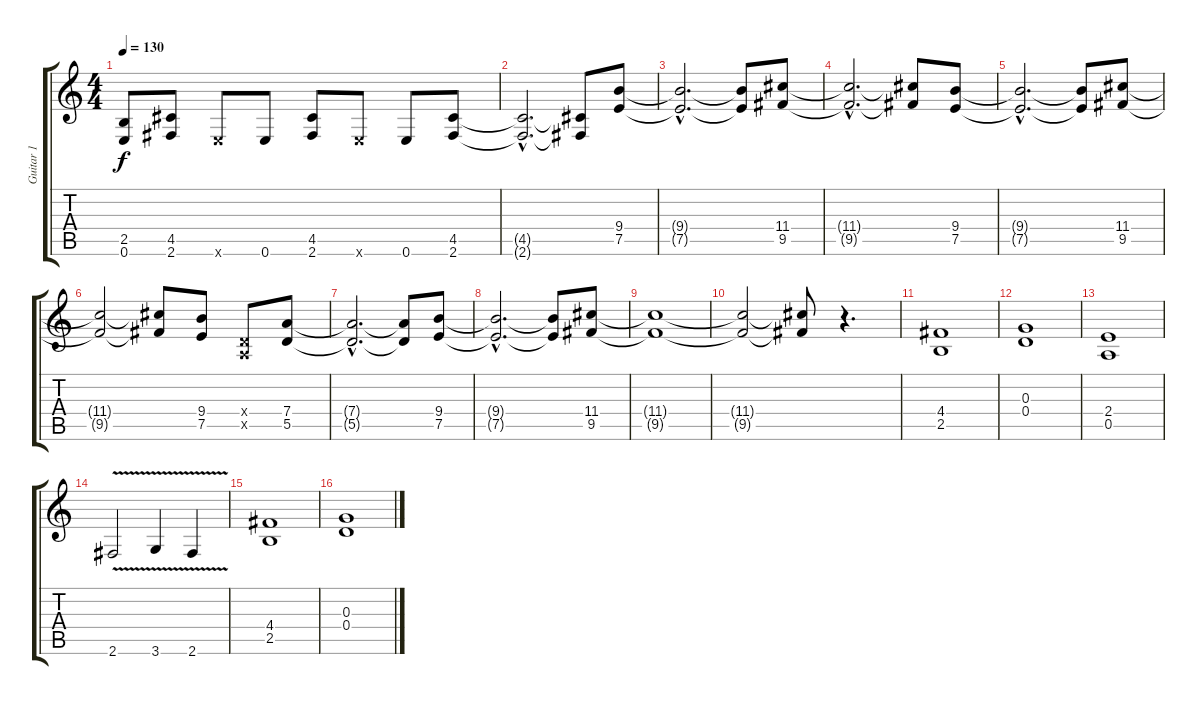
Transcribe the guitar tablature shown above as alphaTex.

\track ("Guitar 1" "Guitar 1") {instrument overdrivenguitar}
\staff {score tabs}
\tuning (E4 B3 G3 D3 A2 E2) {hide}
\ts (4 4)
\tempo 130
\clef g2
\ks c
(2.5 0.6).8{dy f} (4.5 2.6).8 0.6{x}.8 0.6.8 (4.5 2.6).8 0.6{x}.8 0.6.8 (4.5 2.6).8 |
(4.5{hac t} 2.6{hac t}).2{d} (4.5{t} 2.6{t}).8 (9.4 7.5).8 |
(9.4{hac t} 7.5{hac t}).2{d} (9.4{t} 7.5{t}).8 (11.4 9.5).8 |
(11.4{hac t} 9.5{hac t}).2{d} (11.4{t} 9.5{t}).8 (9.4 7.5).8 |
(9.4{hac t} 7.5{hac t}).2{d} (9.4{t} 7.5{t}).8 (11.4 9.5).8 |
(11.4{t} 9.5{t}).2 (11.4{t} 9.5{t}).8 (9.4 7.5).8 (0.4{x} 0.5{x}).8 (7.4 5.5).8 |
(7.4{hac t} 5.5{hac t}).2{d} (7.4{t} 5.5{t}).8 (9.4 7.5).8 |
(9.4{hac t} 7.5{hac t}).2{d} (9.4{t} 7.5{t}).8 (11.4 9.5).8 |
(11.4{t} 9.5{t}).1 |
(11.4{t} 9.5{t}).2 (11.4{t} 9.5{t}).8 r.4{d} |
(4.4 2.5).1 |
(0.3 0.4).1 |
(2.4 0.5).1 |
2.6{v}.2 3.6{v}.4 2.6{v}.4 |
(4.4 2.5).1 |
(0.3 0.4).1
